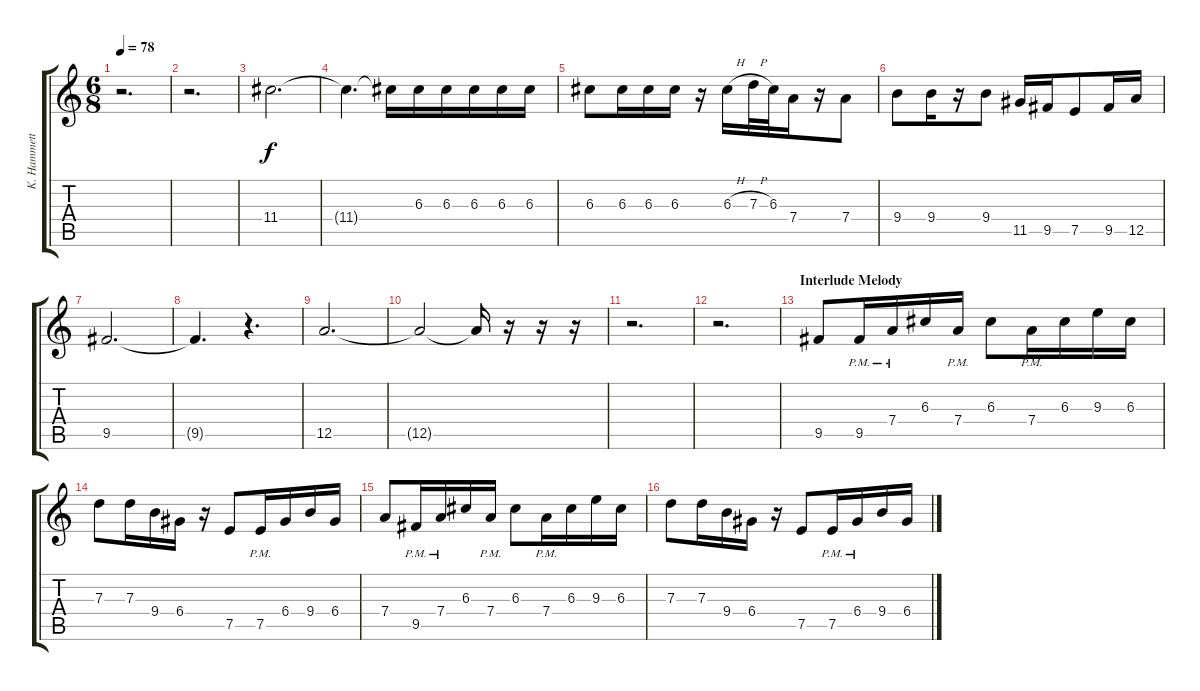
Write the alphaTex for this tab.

\track ("K. Hammett (Lead)" "K. Hammett") {instrument distortionguitar}
\staff {score tabs}
\tuning (E4 B3 G3 D3 A2 E2) {hide}
\ts (6 8)
\tempo 78
\clef g2
\ks c
r.2{d dy f} |
r.2{d} |
11.4.2{d} |
11.4{t}.4{d} 11.4{t}.16 6.3.16 6.3.16 6.3.16 6.3.16 6.3.16 |
6.3.8 6.3.16 6.3.16 6.3.16 r.16 6.3{h}.16 7.3{h}.32 6.3.32 7.4.16 r.16 7.4.8 |
9.4.8 9.4.16 r.16 9.4.8 11.5.16 9.5.16 7.5.8 9.5.16 12.5.16 |
9.5.2{d} |
9.5{t}.4{d} r.4{d} |
12.5.2{d} |
12.5{t}.2 12.5{t}.16 r.16 r.16 r.16 |
r.2{d} |
r.2{d} |
\section ("" "Interlude Melody")
9.5.8 9.5{pm}.16 7.4{pm}.16 6.3.16 7.4{pm}.16 6.3.8 7.4{pm}.16 6.3.16 9.3.16 6.3.16 |
7.3.8 7.3.16 9.4.16 6.4.16 r.16 7.5.8 7.5{pm}.16 6.4.16 9.4.16 6.4.16 |
7.4.8 9.5{pm}.16 7.4{pm}.16 6.3.16 7.4{pm}.16 6.3.8 7.4{pm}.16 6.3.16 9.3.16 6.3.16 |
7.3.8 7.3.16 9.4.16 6.4.16 r.16 7.5.8 7.5{pm}.16 6.4{pm}.16 9.4.16 6.4.16
